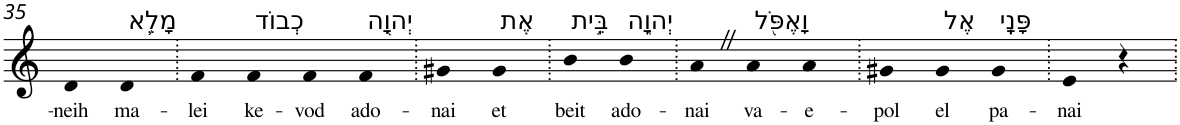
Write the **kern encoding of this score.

**kern	**text
*part1	*part1
*staff1	*staff1
*I"Piano	*
*I'Pno	*
!!LO:PB:g=z
*clefG2	*
*k[]	*
=35	=35
!	!LO:LY:b
4d	-neih
!LO:TX:a:t=מָלֵ֥א	!
!	!LO:LY:b
4d	ma-
=36.	=36.
!	!LO:LY:b
4f	-lei
!LO:TX:a:t=כְבוֹד	!
!	!LO:LY:b
4f	ke-
!	!LO:LY:b
4f	-vod
!LO:TX:a:t=יְהוָ֖ה	!
!	!LO:LY:b
4f	ado-
=37.	=37.
!	!LO:LY:b
4g#X	-nai
!LO:TX:a:t=אֶת	!
!	!LO:LY:b
4g#	et
=38.	=38.
!LO:TX:a:t=בֵּ֣ית	!
!	!LO:LY:b
4b	beit
!LO:TX:a:t=יְהוָ֑ה	!
!	!LO:LY:b
4b	ado-
=39.	=39.
!	!LO:LY:b
4aZ	-nai
!LO:TX:a:t=וָאֶפֹּ֖ל	!
!	!LO:LY:b
4a	va-
!	!LO:LY:b
4a	-e-
=40.	=40.
!	!LO:LY:b
4g#X	-pol
!LO:TX:a:t=אֶל	!
!	!LO:LY:b
4g#	el
!LO:TX:a:t=פָּנָֽי	!
!	!LO:LY:b
4g#	pa-
=41.	=41.
!	!LO:LY:b
4e	-nai
4r	.
=.	=.
*-	*-
